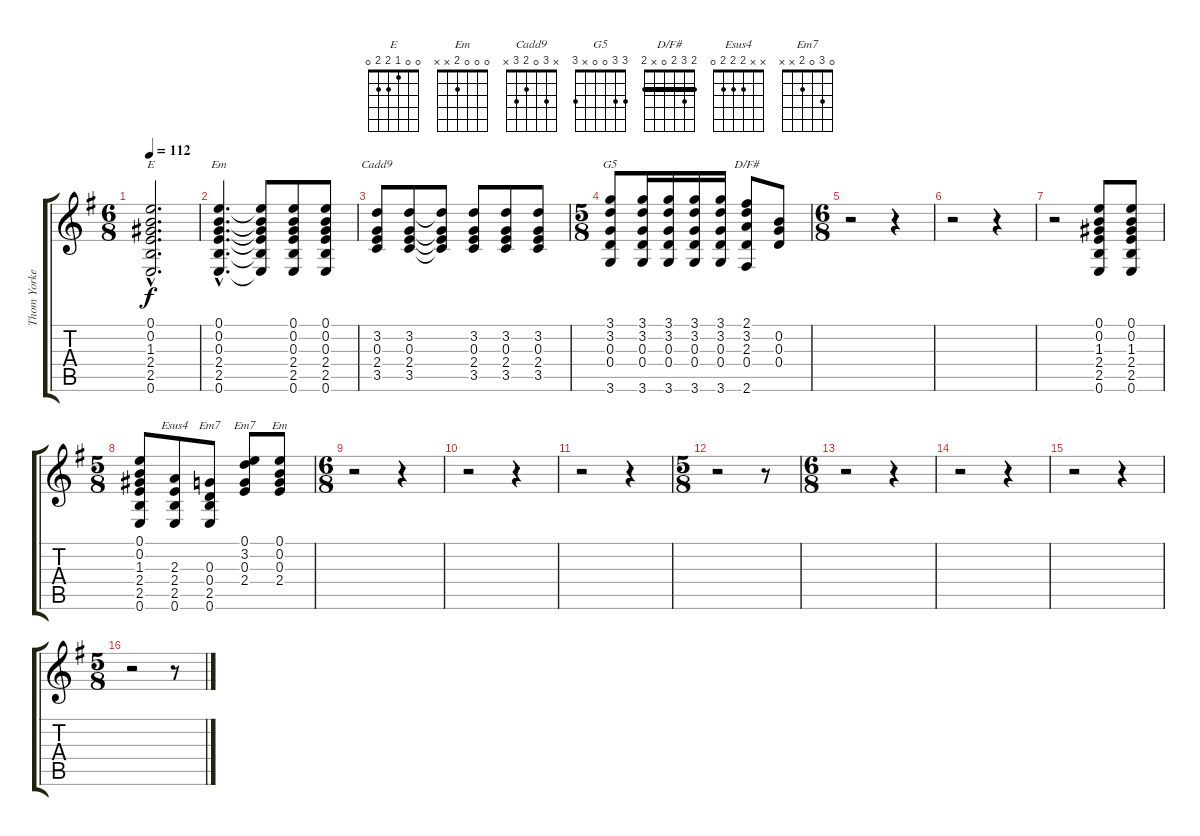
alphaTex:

\track ("Thom Yorke (Guitar)" "Thom Yorke") {instrument distortionguitar}
\staff {score tabs}
\tuning (E4 B3 G3 D3 A2 E2) {hide}
\chord ("E" 0 0 1 2 2 0)
\chord ("Em" 0 0 0 2 2 0)
\chord ("Cadd9" x 3 0 2 3 x)
\chord ("G5" 3 3 0 0 x 3)
\chord ("D/F#" 2 3 2 0 x 2) {barre 2}
\chord ("Esus4" x x 2 2 2 0)
\chord ("Em7" x x 0 0 2 0)
\chord ("Em7" 0 3 0 2 x x)
\chord ("Em" 0 0 0 2 x x)
\ts (6 8)
\tempo 112
\clef g2
\ks g
(0.1{hac} 0.2{hac} 1.3{hac} 2.4{hac} 2.5{hac} 0.6{hac}).2{d ch "E" dy f} |
(0.1{hac} 0.2{hac} 0.3{hac} 2.4{hac} 2.5{hac} 0.6{hac}).4{d ch "Em"} (0.1{t} 0.2{t} 0.3{t} 2.4{t} 2.5{t} 0.6{t}).8 (0.1 0.2 0.3 2.4 2.5 0.6).8 (0.1 0.2 0.3 2.4 2.5 0.6).8 |
(3.2 0.3 2.4 3.5).8{ch "Cadd9"} (3.2 0.3 2.4 3.5).8 (3.2{t} 0.3{t} 2.4{t} 3.5{t}).8 (3.2 0.3 2.4 3.5).8 (3.2 0.3 2.4 3.5).8 (3.2 0.3 2.4 3.5).8 |
\ts (5 8)
(3.1 3.2 0.3 0.4 3.6).8{ch "G5"} (3.1 3.2 0.3 0.4 3.6).16 (3.1 3.2 0.3 0.4 3.6).16 (3.1 3.2 0.3 0.4 3.6).16 (3.1 3.2 0.3 0.4 3.6).16 (2.1 3.2 2.3 0.4 2.6).8{ch "D/F#"} (0.2 0.3 0.4).8 |
\ts (6 8)
r.2 r.4 |
r.2 r.4 |
r.2 (0.1 0.2 1.3 2.4 2.5 0.6).8 (0.1 0.2 1.3 2.4 2.5 0.6).8 |
\ts (5 8)
(0.1 0.2 1.3 2.4 2.5 0.6).8 (2.3 2.4 2.5 0.6).8{ch "Esus4"} (0.3 0.4 2.5 0.6).8{ch "Em7"} (0.1 3.2 0.3 2.4).8{ch "Em7"} (0.1 0.2 0.3 2.4).8{ch "Em"} |
\ts (6 8)
r.2 r.4 |
r.2 r.4 |
r.2 r.4 |
\ts (5 8)
r.2 r.8 |
\ts (6 8)
r.2 r.4 |
r.2 r.4 |
r.2 r.4 |
\ts (5 8)
r.2 r.8
